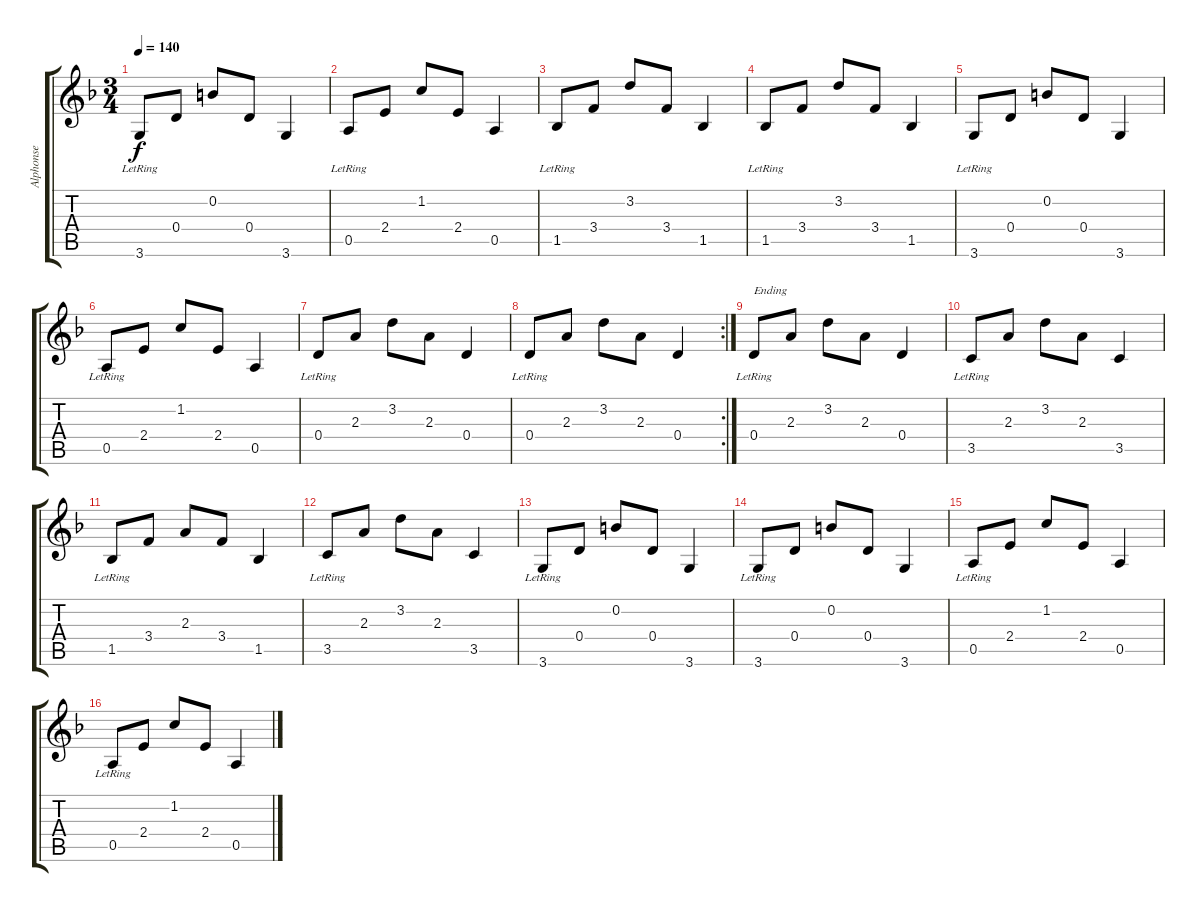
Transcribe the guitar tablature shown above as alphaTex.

\track ("Alphonse" "Alphonse") {instrument acousticguitarsteel}
\staff {score tabs}
\tuning (E4 B3 G3 D3 A2 E2) {hide}
\ts (3 4)
\tempo 140
\clef g2
\ks dminor
3.6{lr}.8{dy f} 0.4.8 0.2.8 0.4.8 3.6.4 |
0.5{lr}.8 2.4.8 1.2.8 2.4.8 0.5.4 |
1.5{lr}.8 3.4.8 3.2.8 3.4.8 1.5.4 |
1.5{lr}.8 3.4.8 3.2.8 3.4.8 1.5.4 |
3.6{lr}.8 0.4.8 0.2.8 0.4.8 3.6.4 |
0.5{lr}.8 2.4.8 1.2.8 2.4.8 0.5.4 |
0.4{lr}.8 2.3.8 3.2.8 2.3.8 0.4.4 |
\rc 2
0.4{lr}.8 2.3.8 3.2.8 2.3.8 0.4.4 |
0.4{lr}.8{txt "Ending"} 2.3.8 3.2.8 2.3.8 0.4.4 |
3.5{lr}.8 2.3.8 3.2.8 2.3.8 3.5.4 |
1.5{lr}.8 3.4.8 2.3.8 3.4.8 1.5.4 |
3.5{lr}.8 2.3.8 3.2.8 2.3.8 3.5.4 |
3.6{lr}.8 0.4.8 0.2.8 0.4.8 3.6.4 |
3.6{lr}.8 0.4.8 0.2.8 0.4.8 3.6.4 |
0.5{lr}.8 2.4.8 1.2.8 2.4.8 0.5.4 |
0.5{lr}.8 2.4.8 1.2.8 2.4.8 0.5.4
